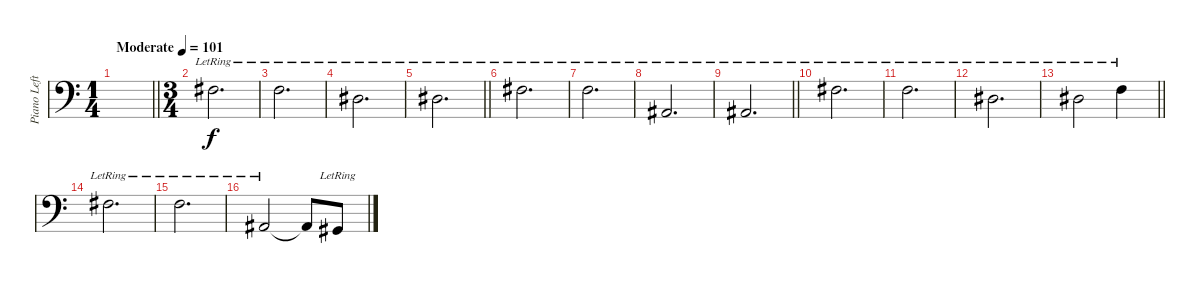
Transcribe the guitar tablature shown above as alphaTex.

\track ("Piano Left" "Piano Left") {instrument acousticgrandpiano}
\staff {score}
\tuning (G2 D2 A1 E1 B0) {hide}
\ts (1 4)
\tempo (101 "Moderate")
\clef f4
\barLineRight lightlight
\ks c
|
\ts (3 4)
11.1{lr}.2{d} |
10.1{lr}.2{d} |
8.1{lr}.2{d} |
\barLineRight lightlight
8.1{lr}.2{d} |
11.1{lr}.2{d} |
10.1{lr}.2{d} |
3.1{lr}.2{d} |
\barLineRight lightlight
3.1{lr}.2{d} |
11.1{lr}.2{d} |
10.1{lr}.2{d} |
8.1{lr}.2{d} |
\barLineRight lightlight
8.1{lr}.2 10.1{lr}.4 |
11.1{lr}.2{d} |
10.1{lr}.2{d} |
3.1{lr}.2 3.1{t}.8 1.1{lr}.8
